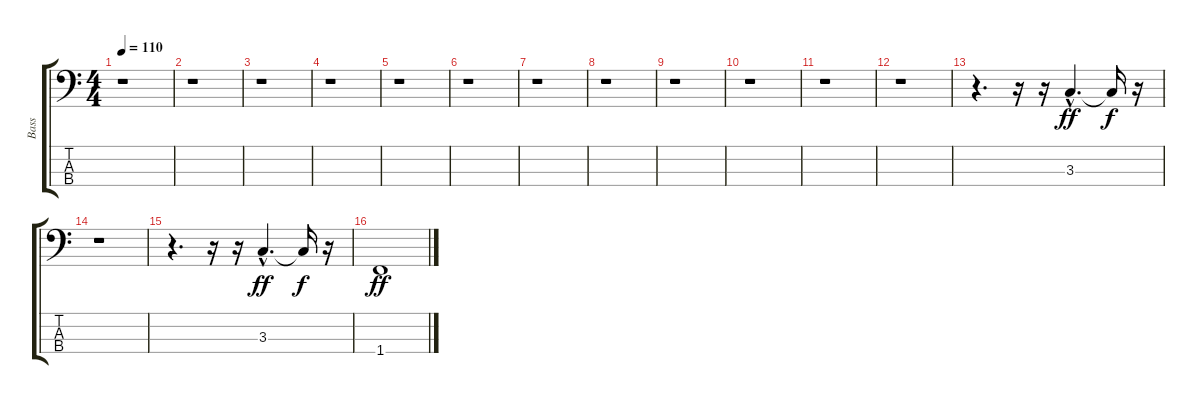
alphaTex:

\track ("Bass" "Bass") {instrument electricbassfinger}
\staff {score tabs}
\tuning (G2 D2 A1 E1) {hide}
\ts (4 4)
\tempo 110
\clef f4
\ks c
r.1{dy ff instrument electricbassfinger} |
r.1 |
r.1 |
r.1 |
r.1 |
r.1 |
r.1 |
r.1 |
r.1 |
r.1 |
r.1 |
r.1 |
r.4{d} r.16 r.16 3.3{hac}.4{d} 3.3{t}.16{dy f} r.16 |
r.1 |
r.4{d} r.16 r.16 3.3{hac}.4{d dy ff} 3.3{t}.16{dy f} r.16 |
1.4.1{dy ff}
